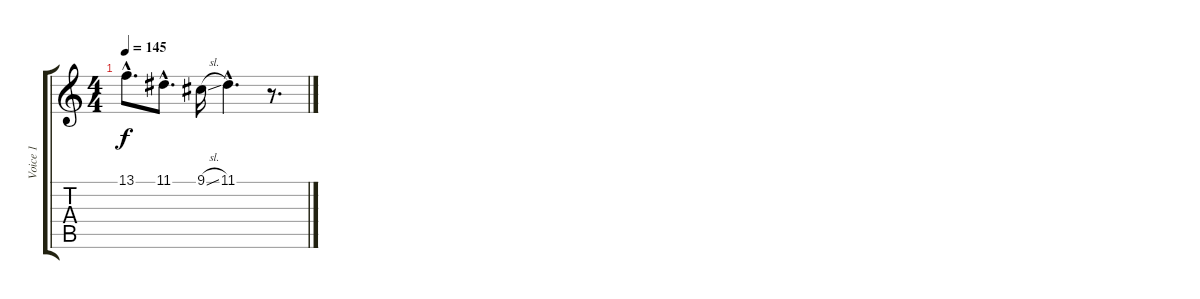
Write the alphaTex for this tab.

\track ("Voice 1" "Voice 1") {instrument electricpiano1}
\staff {score tabs}
\tuning (E4 B3 G3 D3 A2 E2) {hide}
\ts (4 4)
\tempo 145
\clef g2
\ks c
13.1{hac}.8{d dy f} 11.1{hac}.8{d} 9.1{sl}.16 11.1{hac}.4{d} r.8{d}
